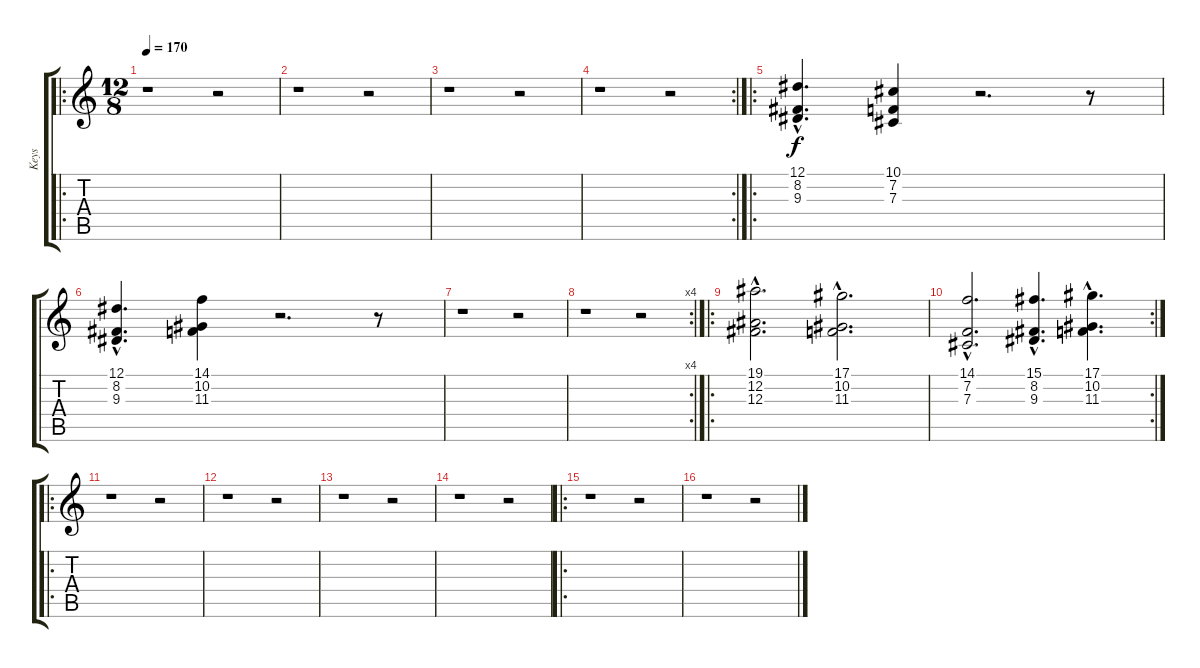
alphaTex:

\track ("Keys" "Keys") {instrument stringensemble1}
\staff {score tabs}
\tuning (Eb4 Bb3 Gb3 Db3 Ab2 Eb2) {hide}
\ro
\ts (12 8)
\tempo 170
\clef g2
\ks c
r.1{dy f} r.2 |
r.1 r.2 |
r.1 r.2 |
\rc 2
r.1 r.2 |
\ro
(12.1{hac} 8.2{hac} 9.3{hac}).4{d volume 10} (10.1 7.2 7.3).4 r.2{d} r.8 |
(12.1{hac} 8.2{hac} 9.3{hac}).4{d} (14.1 10.2 11.3).4 r.2{d} r.8 |
r.1 r.2 |
\rc 4
r.1 r.2 |
\ro
(19.1{hac} 12.2{hac} 12.3{hac}).2{d volume 10} (17.1{hac} 10.2{hac} 11.3{hac}).2{d} |
\rc 2
(14.1{hac} 7.2{hac} 7.3{hac}).2{d} (15.1{hac} 8.2{hac} 9.3{hac}).4{d} (17.1{hac} 10.2{hac} 11.3{hac}).4{d} |
\ro
r.1 r.2 |
r.1 r.2 |
r.1 r.2 |
r.1 r.2 |
\ro
r.1 r.2 |
r.1 r.2
